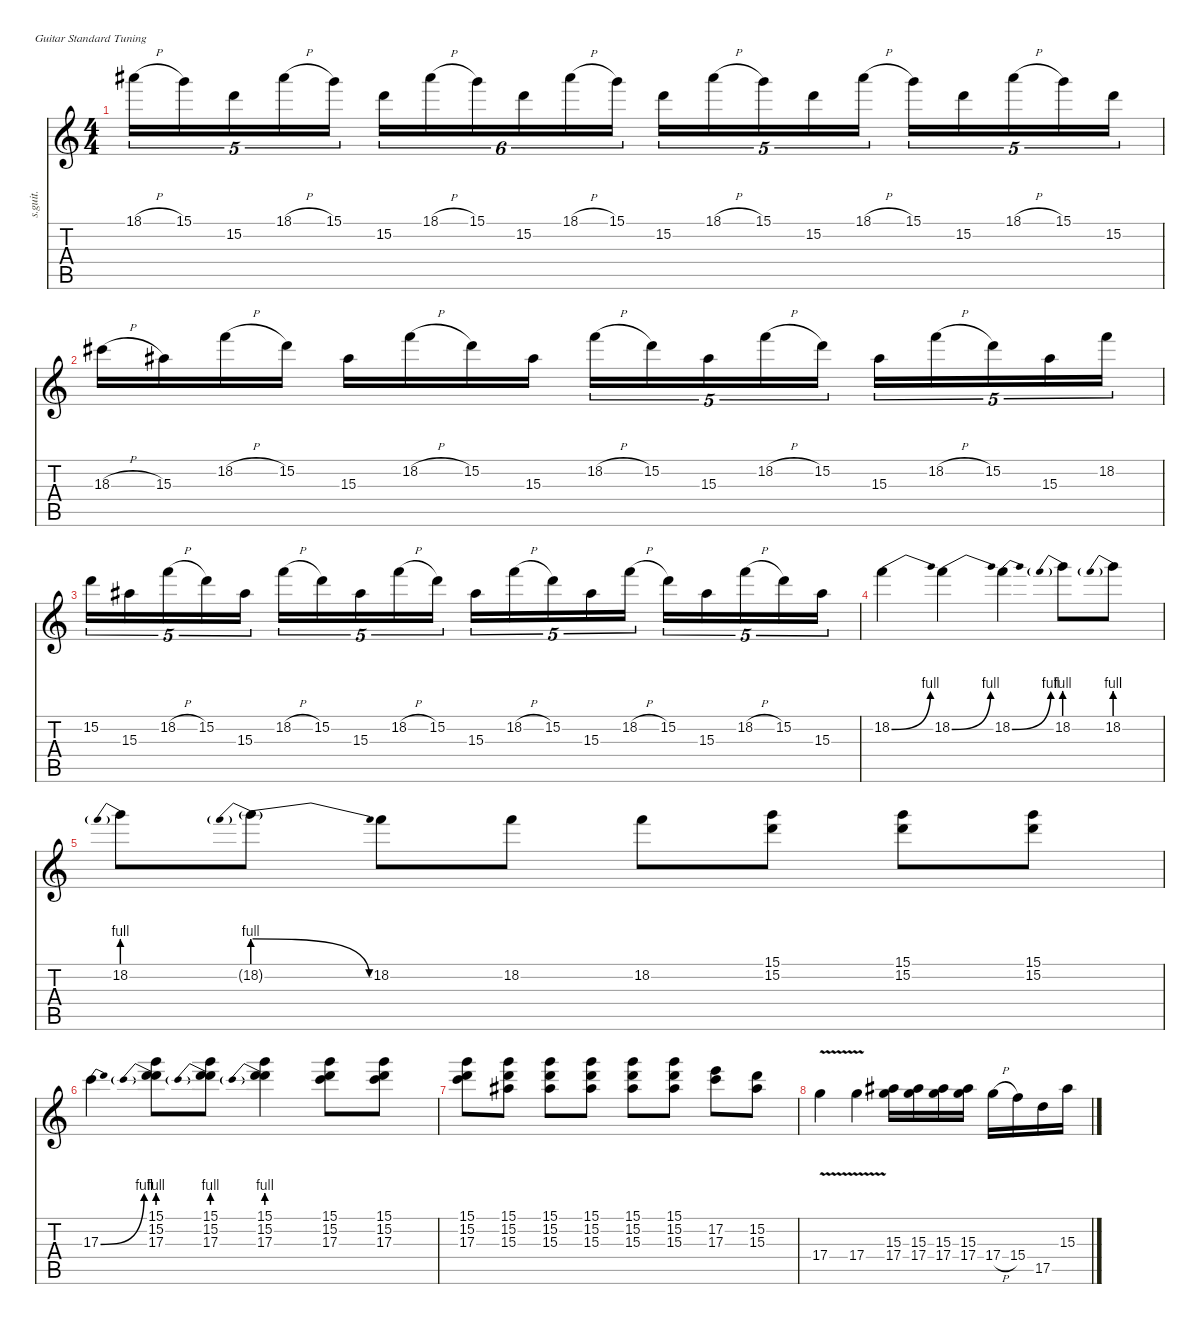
\defaultSystemsLayout 4
\hideDynamics
\bracketExtendMode nobrackets
\track ("Allen Collins (Lead Guitar-Left Stereo)" "s.guit.") {instrument overdrivenguitar}
\staff {score tabs}
\tuning (E4 B3 G3 D3 A2 E2)
\ts (4 4)
\tempo (150 hide)
\clef g2
\ks c
18.1{h acc #}.16{tu (5 4) lyrics (0 "") lyrics (1 "") lyrics (2 "") lyrics (3 "") lyrics (4 "") dy f} 15.1.16{tu (5 4) lyrics (0 "") lyrics (1 "") lyrics (2 "") lyrics (3 "") lyrics (4 "")} 15.2.16{tu (5 4) lyrics (0 "") lyrics (1 "") lyrics (2 "") lyrics (3 "") lyrics (4 "")} 18.1{h acc #}.16{tu (5 4) lyrics (0 "") lyrics (1 "") lyrics (2 "") lyrics (3 "") lyrics (4 "")} 15.1.16{tu (5 4) lyrics (0 "") lyrics (1 "") lyrics (2 "") lyrics (3 "") lyrics (4 "")} 15.2.16{tu (6 4) lyrics (0 "") lyrics (1 "") lyrics (2 "") lyrics (3 "") lyrics (4 "")} 18.1{h acc #}.16{tu (6 4) lyrics (0 "") lyrics (1 "") lyrics (2 "") lyrics (3 "") lyrics (4 "")} 15.1.16{tu (6 4) lyrics (0 "") lyrics (1 "") lyrics (2 "") lyrics (3 "") lyrics (4 "")} 15.2.16{tu (6 4) lyrics (0 "") lyrics (1 "") lyrics (2 "") lyrics (3 "") lyrics (4 "")} 18.1{h acc #}.16{tu (6 4) lyrics (0 "") lyrics (1 "") lyrics (2 "") lyrics (3 "") lyrics (4 "")} 15.1.16{tu (6 4) lyrics (0 "") lyrics (1 "") lyrics (2 "") lyrics (3 "") lyrics (4 "")} 15.2.16{tu (5 4) lyrics (0 "") lyrics (1 "") lyrics (2 "") lyrics (3 "") lyrics (4 "")} 18.1{h acc #}.16{tu (5 4) lyrics (0 "") lyrics (1 "") lyrics (2 "") lyrics (3 "") lyrics (4 "")} 15.1.16{tu (5 4) lyrics (0 "") lyrics (1 "") lyrics (2 "") lyrics (3 "") lyrics (4 "")} 15.2.16{tu (5 4) lyrics (0 "") lyrics (1 "") lyrics (2 "") lyrics (3 "") lyrics (4 "")} 18.1{h acc #}.16{tu (5 4) lyrics (0 "") lyrics (1 "") lyrics (2 "") lyrics (3 "") lyrics (4 "")} 15.1.16{tu (5 4) lyrics (0 "") lyrics (1 "") lyrics (2 "") lyrics (3 "") lyrics (4 "")} 15.2.16{tu (5 4) lyrics (0 "") lyrics (1 "") lyrics (2 "") lyrics (3 "") lyrics (4 "")} 18.1{h acc #}.16{tu (5 4) lyrics (0 "") lyrics (1 "") lyrics (2 "") lyrics (3 "") lyrics (4 "")} 15.1.16{tu (5 4) lyrics (0 "") lyrics (1 "") lyrics (2 "") lyrics (3 "") lyrics (4 "")} 15.2.16{tu (5 4) lyrics (0 "") lyrics (1 "") lyrics (2 "") lyrics (3 "") lyrics (4 "")} |
18.3{h acc #}.16{lyrics (0 "") lyrics (1 "") lyrics (2 "") lyrics (3 "") lyrics (4 "")} 15.3{acc #}.16{lyrics (0 "") lyrics (1 "") lyrics (2 "") lyrics (3 "") lyrics (4 "")} 18.2{h}.16{lyrics (0 "") lyrics (1 "") lyrics (2 "") lyrics (3 "") lyrics (4 "")} 15.2.16{lyrics (0 "") lyrics (1 "") lyrics (2 "") lyrics (3 "") lyrics (4 "")} 15.3{acc #}.16{lyrics (0 "") lyrics (1 "") lyrics (2 "") lyrics (3 "") lyrics (4 "")} 18.2{h}.16{lyrics (0 "") lyrics (1 "") lyrics (2 "") lyrics (3 "") lyrics (4 "")} 15.2.16{lyrics (0 "") lyrics (1 "") lyrics (2 "") lyrics (3 "") lyrics (4 "")} 15.3{acc #}.16{lyrics (0 "") lyrics (1 "") lyrics (2 "") lyrics (3 "") lyrics (4 "")} 18.2{h}.16{tu (5 4) lyrics (0 "") lyrics (1 "") lyrics (2 "") lyrics (3 "") lyrics (4 "")} 15.2.16{tu (5 4) lyrics (0 "") lyrics (1 "") lyrics (2 "") lyrics (3 "") lyrics (4 "")} 15.3{acc #}.16{tu (5 4) lyrics (0 "") lyrics (1 "") lyrics (2 "") lyrics (3 "") lyrics (4 "")} 18.2{h}.16{tu (5 4) lyrics (0 "") lyrics (1 "") lyrics (2 "") lyrics (3 "") lyrics (4 "")} 15.2.16{tu (5 4) lyrics (0 "") lyrics (1 "") lyrics (2 "") lyrics (3 "") lyrics (4 "")} 15.3{acc #}.16{tu (5 4) lyrics (0 "") lyrics (1 "") lyrics (2 "") lyrics (3 "") lyrics (4 "")} 18.2{h}.16{tu (5 4) lyrics (0 "") lyrics (1 "") lyrics (2 "") lyrics (3 "") lyrics (4 "")} 15.2.16{tu (5 4) lyrics (0 "") lyrics (1 "") lyrics (2 "") lyrics (3 "") lyrics (4 "")} 15.3{acc #}.16{tu (5 4) lyrics (0 "") lyrics (1 "") lyrics (2 "") lyrics (3 "") lyrics (4 "")} 18.2.16{tu (5 4) lyrics (0 "") lyrics (1 "") lyrics (2 "") lyrics (3 "") lyrics (4 "")} |
15.2.16{tu (5 4) lyrics (0 "") lyrics (1 "") lyrics (2 "") lyrics (3 "") lyrics (4 "")} 15.3{acc #}.16{tu (5 4) lyrics (0 "") lyrics (1 "") lyrics (2 "") lyrics (3 "") lyrics (4 "")} 18.2{h}.16{tu (5 4) lyrics (0 "") lyrics (1 "") lyrics (2 "") lyrics (3 "") lyrics (4 "")} 15.2.16{tu (5 4) lyrics (0 "") lyrics (1 "") lyrics (2 "") lyrics (3 "") lyrics (4 "")} 15.3{acc #}.16{tu (5 4) lyrics (0 "") lyrics (1 "") lyrics (2 "") lyrics (3 "") lyrics (4 "")} 18.2{h}.16{tu (5 4) lyrics (0 "") lyrics (1 "") lyrics (2 "") lyrics (3 "") lyrics (4 "")} 15.2.16{tu (5 4) lyrics (0 "") lyrics (1 "") lyrics (2 "") lyrics (3 "") lyrics (4 "")} 15.3{acc #}.16{tu (5 4) lyrics (0 "") lyrics (1 "") lyrics (2 "") lyrics (3 "") lyrics (4 "")} 18.2{h}.16{tu (5 4) lyrics (0 "") lyrics (1 "") lyrics (2 "") lyrics (3 "") lyrics (4 "")} 15.2.16{tu (5 4) lyrics (0 "") lyrics (1 "") lyrics (2 "") lyrics (3 "") lyrics (4 "")} 15.3{acc #}.16{tu (5 4) lyrics (0 "") lyrics (1 "") lyrics (2 "") lyrics (3 "") lyrics (4 "")} 18.2{h}.16{tu (5 4) lyrics (0 "") lyrics (1 "") lyrics (2 "") lyrics (3 "") lyrics (4 "")} 15.2.16{tu (5 4) lyrics (0 "") lyrics (1 "") lyrics (2 "") lyrics (3 "") lyrics (4 "")} 15.3{acc #}.16{tu (5 4) lyrics (0 "") lyrics (1 "") lyrics (2 "") lyrics (3 "") lyrics (4 "")} 18.2{h}.16{tu (5 4) lyrics (0 "") lyrics (1 "") lyrics (2 "") lyrics (3 "") lyrics (4 "")} 15.2.16{tu (5 4) lyrics (0 "") lyrics (1 "") lyrics (2 "") lyrics (3 "") lyrics (4 "")} 15.3{acc #}.16{tu (5 4) lyrics (0 "") lyrics (1 "") lyrics (2 "") lyrics (3 "") lyrics (4 "")} 18.2{h}.16{tu (5 4) lyrics (0 "") lyrics (1 "") lyrics (2 "") lyrics (3 "") lyrics (4 "")} 15.2.16{tu (5 4) lyrics (0 "") lyrics (1 "") lyrics (2 "") lyrics (3 "") lyrics (4 "")} 15.3{acc #}.16{tu (5 4) lyrics (0 "") lyrics (1 "") lyrics (2 "") lyrics (3 "") lyrics (4 "")} |
18.2{be (bend 0 0 30 4)}.4{lyrics (0 "") lyrics (1 "") lyrics (2 "") lyrics (3 "") lyrics (4 "")} 18.2{be (bend 0 0 30 4)}.4{lyrics (0 "") lyrics (1 "") lyrics (2 "") lyrics (3 "") lyrics (4 "")} 18.2{be (bend 0 0 30 4)}.4{lyrics (0 "") lyrics (1 "") lyrics (2 "") lyrics (3 "") lyrics (4 "")} 18.2{be (prebend 0 4 60 4)}.8{lyrics (0 "") lyrics (1 "") lyrics (2 "") lyrics (3 "") lyrics (4 "")} 18.2{be (prebend 0 4 60 4)}.8{lyrics (0 "") lyrics (1 "") lyrics (2 "") lyrics (3 "") lyrics (4 "")} |
18.2{be (prebend 0 4 60 4)}.8{lyrics (0 "") lyrics (1 "") lyrics (2 "") lyrics (3 "") lyrics (4 "")} 18.2{be (prebendrelease 0 4 40.199999999999996 0) g}.8{lyrics (0 "") lyrics (1 "") lyrics (2 "") lyrics (3 "") lyrics (4 "")} 18.2.8{lyrics (0 "") lyrics (1 "") lyrics (2 "") lyrics (3 "") lyrics (4 "")} 18.2.8{lyrics (0 "") lyrics (1 "") lyrics (2 "") lyrics (3 "") lyrics (4 "")} 18.2.8{lyrics (0 "") lyrics (1 "") lyrics (2 "") lyrics (3 "") lyrics (4 "")} (15.1 15.2).8{lyrics (0 "") lyrics (1 "") lyrics (2 "") lyrics (3 "") lyrics (4 "")} (15.1 15.2).8{lyrics (0 "") lyrics (1 "") lyrics (2 "") lyrics (3 "") lyrics (4 "")} (15.1 15.2).8{lyrics (0 "") lyrics (1 "") lyrics (2 "") lyrics (3 "") lyrics (4 "")} |
17.3{be (bend 0 0 30 4)}.4{lyrics (0 "") lyrics (1 "") lyrics (2 "") lyrics (3 "") lyrics (4 "")} (15.1 15.2 17.3{be (prebend 0 4 60 4)}).8{lyrics (0 "") lyrics (1 "") lyrics (2 "") lyrics (3 "") lyrics (4 "")} (15.1 15.2 17.3{be (prebend 0 4 60 4)}).8{lyrics (0 "") lyrics (1 "") lyrics (2 "") lyrics (3 "") lyrics (4 "")} (15.1 15.2 17.3{be (prebend 0 4 60 4)}).4{lyrics (0 "") lyrics (1 "") lyrics (2 "") lyrics (3 "") lyrics (4 "")} (15.1 15.2 17.3).8{lyrics (0 "") lyrics (1 "") lyrics (2 "") lyrics (3 "") lyrics (4 "")} (15.1 15.2 17.3).8{lyrics (0 "") lyrics (1 "") lyrics (2 "") lyrics (3 "") lyrics (4 "")} |
(15.1 15.2 17.3).8{lyrics (0 "") lyrics (1 "") lyrics (2 "") lyrics (3 "") lyrics (4 "")} (15.1 15.2 15.3{acc #}).8{lyrics (0 "") lyrics (1 "") lyrics (2 "") lyrics (3 "") lyrics (4 "")} (15.1 15.2 15.3{acc #}).8{lyrics (0 "") lyrics (1 "") lyrics (2 "") lyrics (3 "") lyrics (4 "")} (15.1 15.2 15.3{acc #}).8{lyrics (0 "") lyrics (1 "") lyrics (2 "") lyrics (3 "") lyrics (4 "")} (15.1 15.2 15.3{acc #}).8{lyrics (0 "") lyrics (1 "") lyrics (2 "") lyrics (3 "") lyrics (4 "")} (15.1 15.2 15.3{acc #}).8{lyrics (0 "") lyrics (1 "") lyrics (2 "") lyrics (3 "") lyrics (4 "")} (17.2 17.3).8{lyrics (0 "") lyrics (1 "") lyrics (2 "") lyrics (3 "") lyrics (4 "")} (15.2 15.3{acc #}).8{lyrics (0 "") lyrics (1 "") lyrics (2 "") lyrics (3 "") lyrics (4 "")} |
17.4{v}.4{lyrics (0 "") lyrics (1 "") lyrics (2 "") lyrics (3 "") lyrics (4 "")} 17.4{v}.4{lyrics (0 "") lyrics (1 "") lyrics (2 "") lyrics (3 "") lyrics (4 "")} (15.3{acc #} 17.4).16{lyrics (0 "") lyrics (1 "") lyrics (2 "") lyrics (3 "") lyrics (4 "")} (15.3{acc #} 17.4).16{lyrics (0 "") lyrics (1 "") lyrics (2 "") lyrics (3 "") lyrics (4 "")} (15.3{acc #} 17.4).16{lyrics (0 "") lyrics (1 "") lyrics (2 "") lyrics (3 "") lyrics (4 "")} (15.3{acc #} 17.4).16{lyrics (0 "") lyrics (1 "") lyrics (2 "") lyrics (3 "") lyrics (4 "")} 17.4{h}.16{lyrics (0 "") lyrics (1 "") lyrics (2 "") lyrics (3 "") lyrics (4 "")} 15.4.16{lyrics (0 "") lyrics (1 "") lyrics (2 "") lyrics (3 "") lyrics (4 "")} 17.5.16{lyrics (0 "") lyrics (1 "") lyrics (2 "") lyrics (3 "") lyrics (4 "")} 15.3{acc #}.16{lyrics (0 "") lyrics (1 "") lyrics (2 "") lyrics (3 "") lyrics (4 "")}
